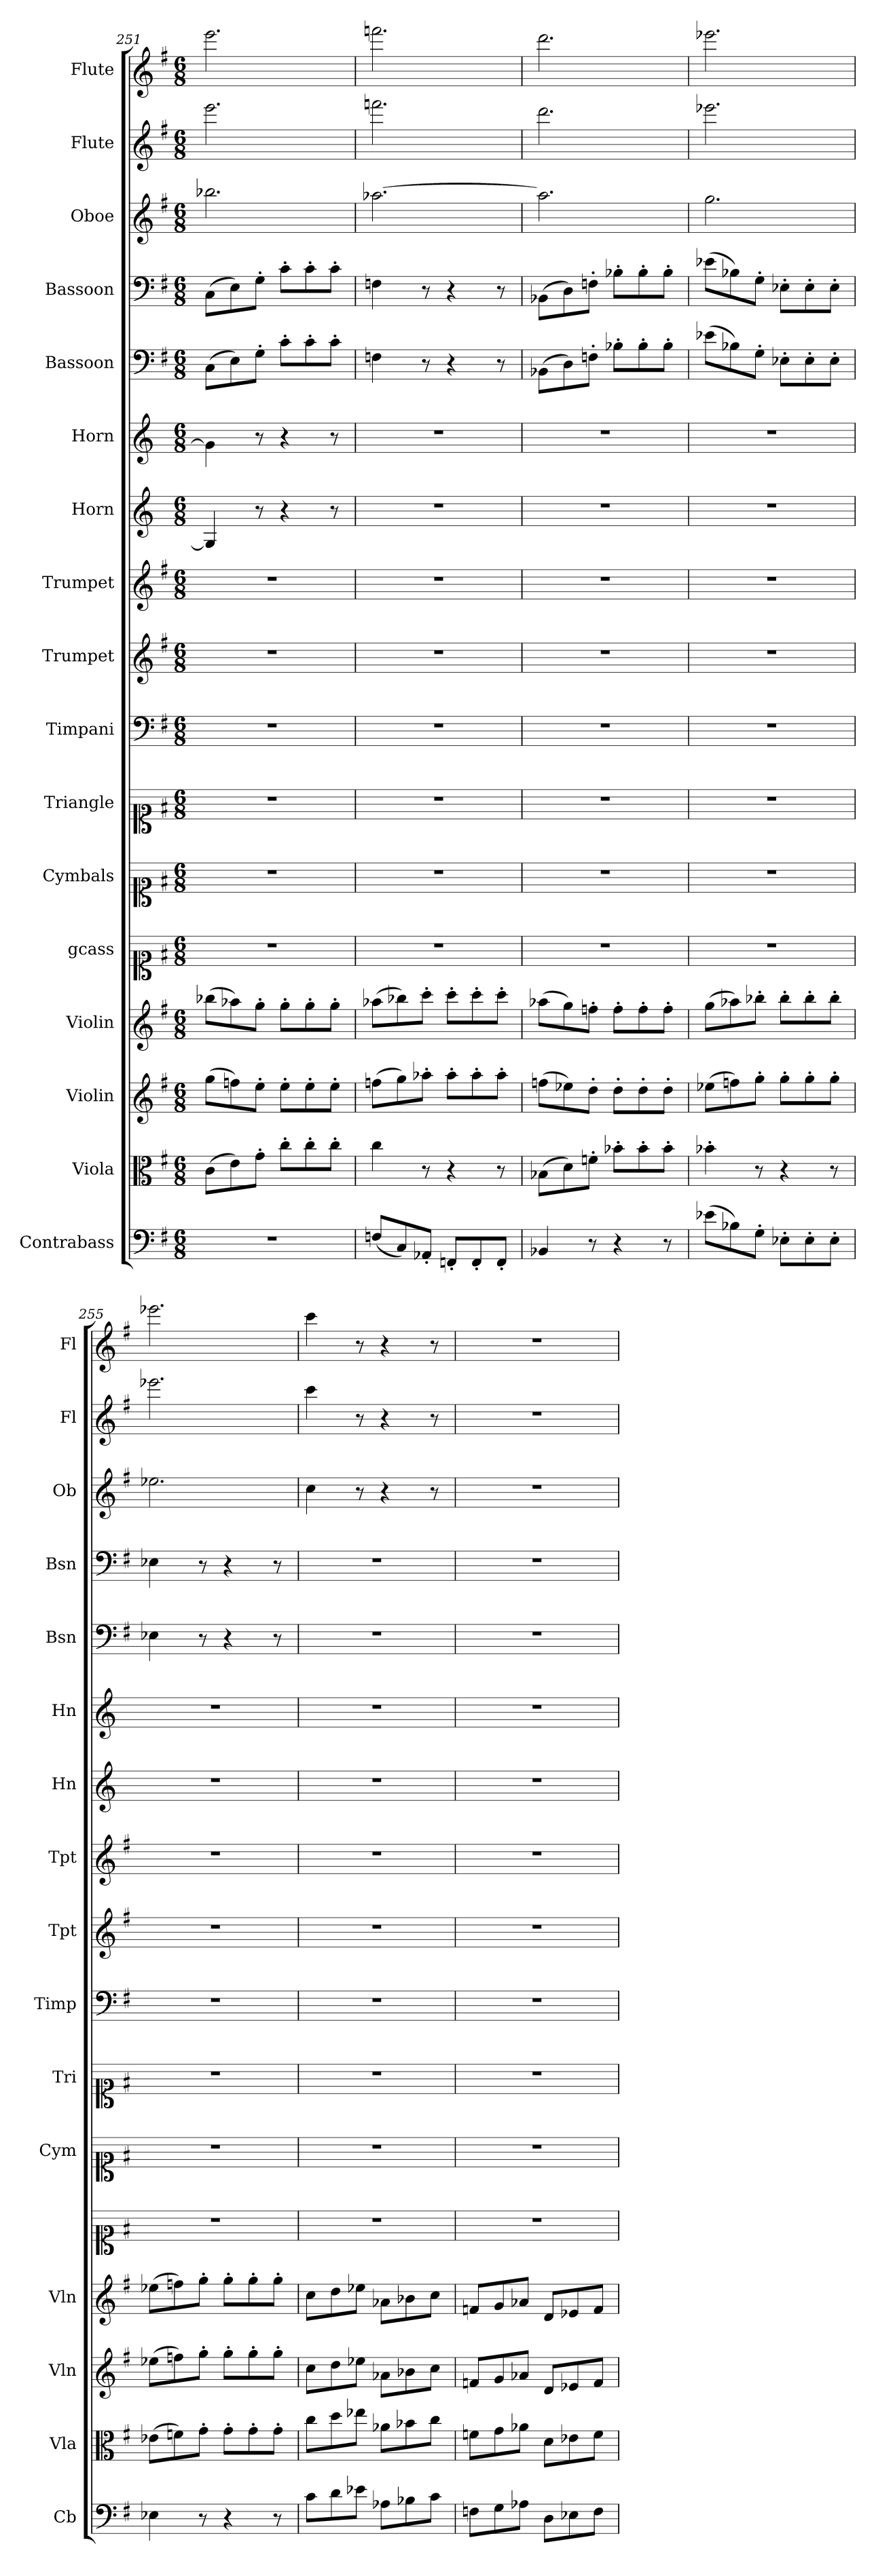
**kern	**kern	**kern	**kern	**kern	**kern	**kern	**kern	**kern	**kern	**kern	**kern	**kern	**kern	**kern	**kern	**kern
*part17	*part16	*part15	*part14	*part13	*part12	*part11	*part10	*part9	*part8	*part7	*part6	*part5	*part4	*part3	*part2	*part1
*staff17	*staff16	*staff15	*staff14	*staff13	*staff12	*staff11	*staff10	*staff9	*staff8	*staff7	*staff6	*staff5	*staff4	*staff3	*staff2	*staff1
*I"Contrabass	*I"Viola	*I"Violin	*I"Violin	*I"gcass	*I"Cymbals	*I"Triangle	*I"Timpani	*I"Trumpet	*I"Trumpet	*I"Horn	*I"Horn	*I"Bassoon	*I"Bassoon	*I"Oboe	*I"Flute	*I"Flute
*I'Cb	*I'Vla	*I'Vln	*I'Vln	*	*I'Cym	*I'Tri	*I'Timp	*I'Tpt	*I'Tpt	*I'Hn	*I'Hn	*I'Bsn	*I'Bsn	*I'Ob	*I'Fl	*I'Fl
*clefF4	*clefC3	*clefG2	*clefG2	*clefC1	*clefC1	*clefC1	*clefF4	*clefG2	*clefG2	*clefG2	*clefG2	*clefF4	*clefF4	*clefG2	*clefG2	*clefG2
*k[f#]	*k[f#]	*k[f#]	*k[f#]	*k[f#]	*k[f#]	*k[f#]	*k[f#]	*k[f#]	*k[f#]	*k[]	*k[]	*k[f#]	*k[f#]	*k[f#]	*k[f#]	*k[f#]
*M6/8	*M6/8	*M6/8	*M6/8	*M6/8	*M6/8	*M6/8	*M6/8	*M6/8	*M6/8	*M6/8	*M6/8	*M6/8	*M6/8	*M6/8	*M6/8	*M6/8
=251	=251	=251	=251	=251	=251	=251	=251	=251	=251	=251	=251	=251	=251	=251	=251	=251
2.r	(8c\L	(8gg\L	(8bb-X\L	2.r	2.r	2.r	2.r	2.r	2.r	4G/]	4g\]	(8C\L	(8C\L	2.bb-X\	2.eee\	2.eee\
.	8e\)	8ffn\)	8aa-X\)	.	.	.	.	.	.	.	.	8E\)	8E\)	.	.	.
.	8g'\J	8ee'\J	8gg'\J	.	.	.	.	.	.	8r	8r	8G'\J	8G'\J	.	.	.
.	8cc'\L	8ee'\L	8gg'\L	.	.	.	.	.	.	4r	4r	8c'\L	8c'\L	.	.	.
.	8cc'\	8ee'\	8gg'\	.	.	.	.	.	.	.	.	8c'\	8c'\	.	.	.
.	8cc'\J	8ee'\J	8gg'\J	.	.	.	.	.	.	8r	8r	8c'\J	8c'\J	.	.	.
=252	=252	=252	=252	=252	=252	=252	=252	=252	=252	=252	=252	=252	=252	=252	=252	=252
(8Fn/L	4cc\	(8ffn\L	(8aa-X\L	2.r	2.r	2.r	2.r	2.r	2.r	2.r	2.r	4Fn\	4Fn\	[2.aa-X\	2.fffn\	2.fffn\
8C/)	.	8gg\)	8bb-X\)	.	.	.	.	.	.	.	.	.	.	.	.	.
8AA-X'/J	8r	8aa-X'\J	8ccc'\J	.	.	.	.	.	.	.	.	8r	8r	.	.	.
8FFn'/L	4r	8aa-'\L	8ccc'\L	.	.	.	.	.	.	.	.	4r	4r	.	.	.
8FF'/	.	8aa-'\	8ccc'\	.	.	.	.	.	.	.	.	.	.	.	.	.
8FF'/J	8r	8aa-'\J	8ccc'\J	.	.	.	.	.	.	.	.	8r	8r	.	.	.
=253	=253	=253	=253	=253	=253	=253	=253	=253	=253	=253	=253	=253	=253	=253	=253	=253
4BB-X/	(8B-X\L	(8ffn\L	(8aa-X\L	2.r	2.r	2.r	2.r	2.r	2.r	2.r	2.r	(8BB-X\L	(8BB-X\L	2.aa-\]	2.ddd\	2.ddd\
.	8d\)	8ee-X\)	8gg\)	.	.	.	.	.	.	.	.	8D\)	8D\)	.	.	.
8r	8fn'\J	8dd'\J	8ffn'\J	.	.	.	.	.	.	.	.	8Fn'\J	8Fn'\J	.	.	.
4r	8b-X'\L	8dd'\L	8ff'\L	.	.	.	.	.	.	.	.	8B-X'\L	8B-X'\L	.	.	.
.	8b-'\	8dd'\	8ff'\	.	.	.	.	.	.	.	.	8B-'\	8B-'\	.	.	.
8r	8b-'\J	8dd'\J	8ff'\J	.	.	.	.	.	.	.	.	8B-'\J	8B-'\J	.	.	.
=254	=254	=254	=254	=254	=254	=254	=254	=254	=254	=254	=254	=254	=254	=254	=254	=254
(8e-X\L	4b-X'\	(8ee-X\L	(8gg\L	2.r	2.r	2.r	2.r	2.r	2.r	2.r	2.r	(8e-X\L	(8e-X\L	2.gg\	2.eee-X\	2.eee-X\
8B-X\)	.	8ffn\)	8aa-X\)	.	.	.	.	.	.	.	.	8B-X\)	8B-X\)	.	.	.
8G'\J	8r	8gg'\J	8bb-X'\J	.	.	.	.	.	.	.	.	8G'\J	8G'\J	.	.	.
8E-X'\L	4r	8gg'\L	8bb-'\L	.	.	.	.	.	.	.	.	8E-X'\L	8E-X'\L	.	.	.
8E-'\	.	8gg'\	8bb-'\	.	.	.	.	.	.	.	.	8E-'\	8E-'\	.	.	.
8E-'\J	8r	8gg'\J	8bb-'\J	.	.	.	.	.	.	.	.	8E-'\J	8E-'\J	.	.	.
=255	=255	=255	=255	=255	=255	=255	=255	=255	=255	=255	=255	=255	=255	=255	=255	=255
4E-X\	(8e-X\L	(8ee-X\L	(8ee-X\L	2.r	2.r	2.r	2.r	2.r	2.r	2.r	2.r	4E-X\	4E-X\	2.ee-X\	2.eee-X\	2.eee-X\
.	8fn\)	8ffn\)	8ffn\)	.	.	.	.	.	.	.	.	.	.	.	.	.
8r	8g'\J	8gg'\J	8gg'\J	.	.	.	.	.	.	.	.	8r	8r	.	.	.
4r	8g'\L	8gg'\L	8gg'\L	.	.	.	.	.	.	.	.	4r	4r	.	.	.
.	8g'\	8gg'\	8gg'\	.	.	.	.	.	.	.	.	.	.	.	.	.
8r	8g'\J	8gg'\J	8gg'\J	.	.	.	.	.	.	.	.	8r	8r	.	.	.
=256	=256	=256	=256	=256	=256	=256	=256	=256	=256	=256	=256	=256	=256	=256	=256	=256
8c\L	8cc\L	8cc\L	8cc\L	2.r	2.r	2.r	2.r	2.r	2.r	2.r	2.r	2.r	2.r	4cc\	4ccc\	4ccc\
8d\	8dd\	8dd\	8dd\	.	.	.	.	.	.	.	.	.	.	.	.	.
8e-X\J	8ee-X\J	8ee-X\J	8ee-X\J	.	.	.	.	.	.	.	.	.	.	8r	8r	8r
8A-X\L	8a-X\L	8a-X\L	8a-X\L	.	.	.	.	.	.	.	.	.	.	4r	4r	4r
8B-X\	8b-X\	8b-X\	8b-X\	.	.	.	.	.	.	.	.	.	.	.	.	.
8c\J	8cc\J	8cc\J	8cc\J	.	.	.	.	.	.	.	.	.	.	8r	8r	8r
=257	=257	=257	=257	=257	=257	=257	=257	=257	=257	=257	=257	=257	=257	=257	=257	=257
8Fn\L	8fn\L	8fn/L	8fn/L	2.r	2.r	2.r	2.r	2.r	2.r	2.r	2.r	2.r	2.r	2.r	2.r	2.r
8G\	8g\	8g/	8g/	.	.	.	.	.	.	.	.	.	.	.	.	.
8A-X\J	8a-X\J	8a-X/J	8a-X/J	.	.	.	.	.	.	.	.	.	.	.	.	.
8D\L	8d\L	8d/L	8d/L	.	.	.	.	.	.	.	.	.	.	.	.	.
8E-X\	8e-X\	8e-X/	8e-X/	.	.	.	.	.	.	.	.	.	.	.	.	.
8F\J	8f\J	8f/J	8f/J	.	.	.	.	.	.	.	.	.	.	.	.	.
=	=	=	=	=	=	=	=	=	=	=	=	=	=	=	=	=
*-	*-	*-	*-	*-	*-	*-	*-	*-	*-	*-	*-	*-	*-	*-	*-	*-
